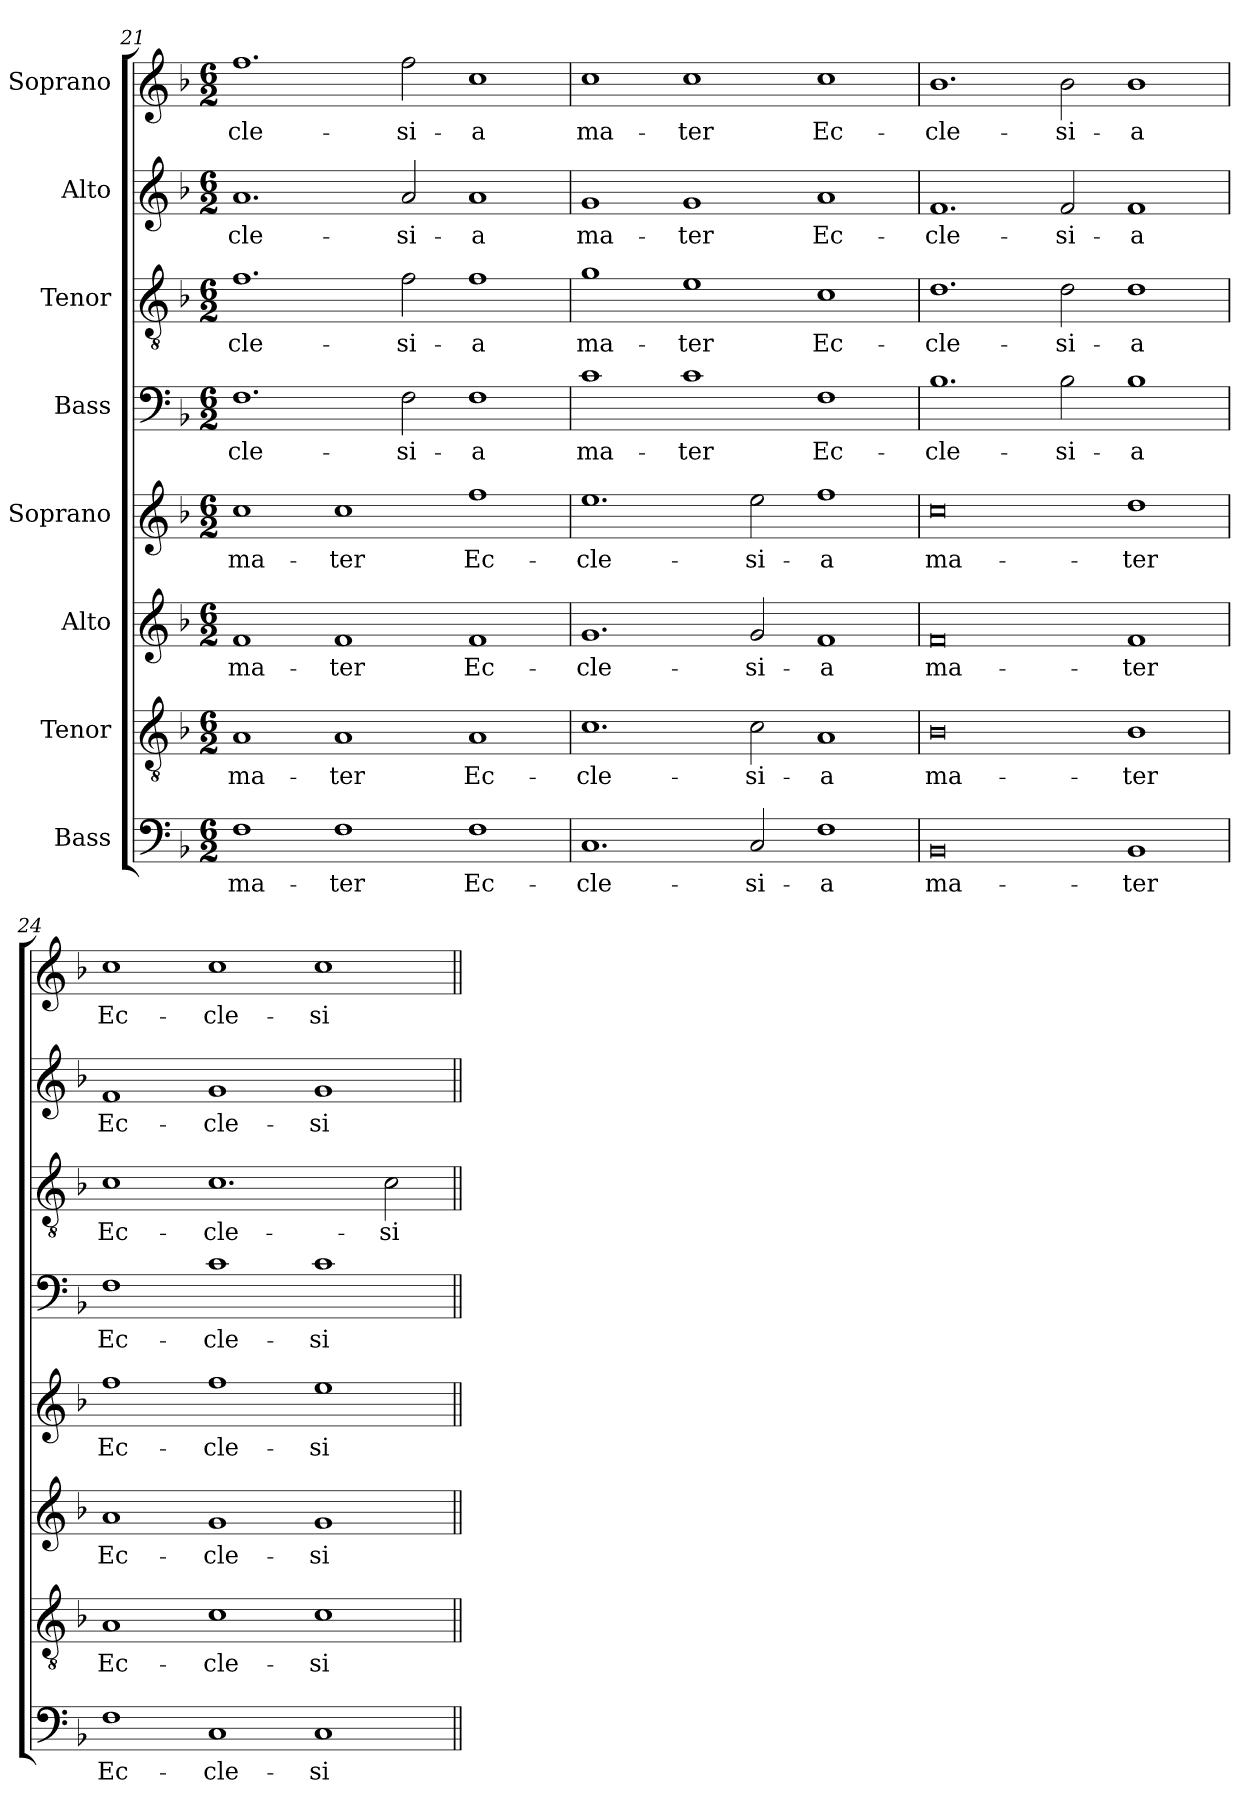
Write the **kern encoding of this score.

**kern	**text	**kern	**text	**kern	**text	**kern	**text	**kern	**text	**kern	**text	**kern	**text	**kern	**text
*part8	*part8	*part7	*part7	*part6	*part6	*part5	*part5	*part4	*part4	*part3	*part3	*part2	*part2	*part1	*part1
*staff8	*staff8	*staff7	*staff7	*staff6	*staff6	*staff5	*staff5	*staff4	*staff4	*staff3	*staff3	*staff2	*staff2	*staff1	*staff1
*I"Bass	*	*I"Tenor	*	*I"Alto	*	*I"Soprano	*	*I"Bass	*	*I"Tenor	*	*I"Alto	*	*I"Soprano	*
*clefF4	*	*clefGv2	*	*clefG2	*	*clefG2	*	*clefF4	*	*clefGv2	*	*clefG2	*	*clefG2	*
*k[b-]	*	*k[b-]	*	*k[b-]	*	*k[b-]	*	*k[b-]	*	*k[b-]	*	*k[b-]	*	*k[b-]	*
*F:	*	*F:	*	*F:	*	*F:	*	*F:	*	*F:	*	*F:	*	*F:	*
*M6/2	*	*M6/2	*	*M6/2	*	*M6/2	*	*M6/2	*	*M6/2	*	*M6/2	*	*M6/2	*
=21	=21	=21	=21	=21	=21	=21	=21	=21	=21	=21	=21	=21	=21	=21	=21
1F	ma-	1A	ma-	1f	ma-	1cc	ma-	1.F	-cle-	1.f	-cle-	1.a	-cle-	1.ff	-cle-
1F	-ter	1A	-ter	1f	-ter	1cc	-ter	.	.	.	.	.	.	.	.
.	.	.	.	.	.	.	.	2F\	-si-	2f\	-si-	2a/	-si-	2ff\	-si-
1F	Ec-	1A	Ec-	1f	Ec-	1ff	Ec-	1F	-a	1f	-a	1a	-a	1cc	-a
!!LO:LB:g=z
=22	=22	=22	=22	=22	=22	=22	=22	=22	=22	=22	=22	=22	=22	=22	=22
1.C	-cle-	1.c	-cle-	1.g	-cle-	1.ee	-cle-	1c	ma-	1g	ma-	1g	ma-	1cc	ma-
.	.	.	.	.	.	.	.	1c	-ter	1e	-ter	1g	-ter	1cc	-ter
2C/	-si-	2c\	-si-	2g/	-si-	2ee\	-si-	.	.	.	.	.	.	.	.
1F	-a	1A	-a	1f	-a	1ff	-a	1F	Ec-	1c	Ec-	1a	Ec-	1cc	Ec-
=23	=23	=23	=23	=23	=23	=23	=23	=23	=23	=23	=23	=23	=23	=23	=23
0BB-	ma-	0B-	ma-	0f	ma-	0cc	ma-	1.B-	-cle-	1.d	-cle-	1.f	-cle-	1.b-	-cle-
.	.	.	.	.	.	.	.	2B-\	-si-	2d\	-si-	2f/	-si-	2b-\	-si-
1BB-	-ter	1B-	-ter	1f	-ter	1dd	-ter	1B-	-a	1d	-a	1f	-a	1b-	-a
=24	=24	=24	=24	=24	=24	=24	=24	=24	=24	=24	=24	=24	=24	=24	=24
1F	Ec-	1A	Ec-	1a	Ec-	1ff	Ec-	1F	Ec-	1c	Ec-	1f	Ec-	1cc	Ec-
1C	-cle-	1c	-cle-	1g	-cle-	1ff	-cle-	1c	-cle-	1.c	-cle-	1g	-cle-	1cc	-cle-
1C	-si-	1c	-si-	1g	-si-	1ee	-si-	1c	-si-	.	.	1g	-si-	1cc	-si-
.	.	.	.	.	.	.	.	.	.	2c\	-si-	.	.	.	.
=||	=||	=||	=||	=||	=||	=||	=||	=||	=||	=||	=||	=||	=||	=||	=||
*-	*-	*-	*-	*-	*-	*-	*-	*-	*-	*-	*-	*-	*-	*-	*-
